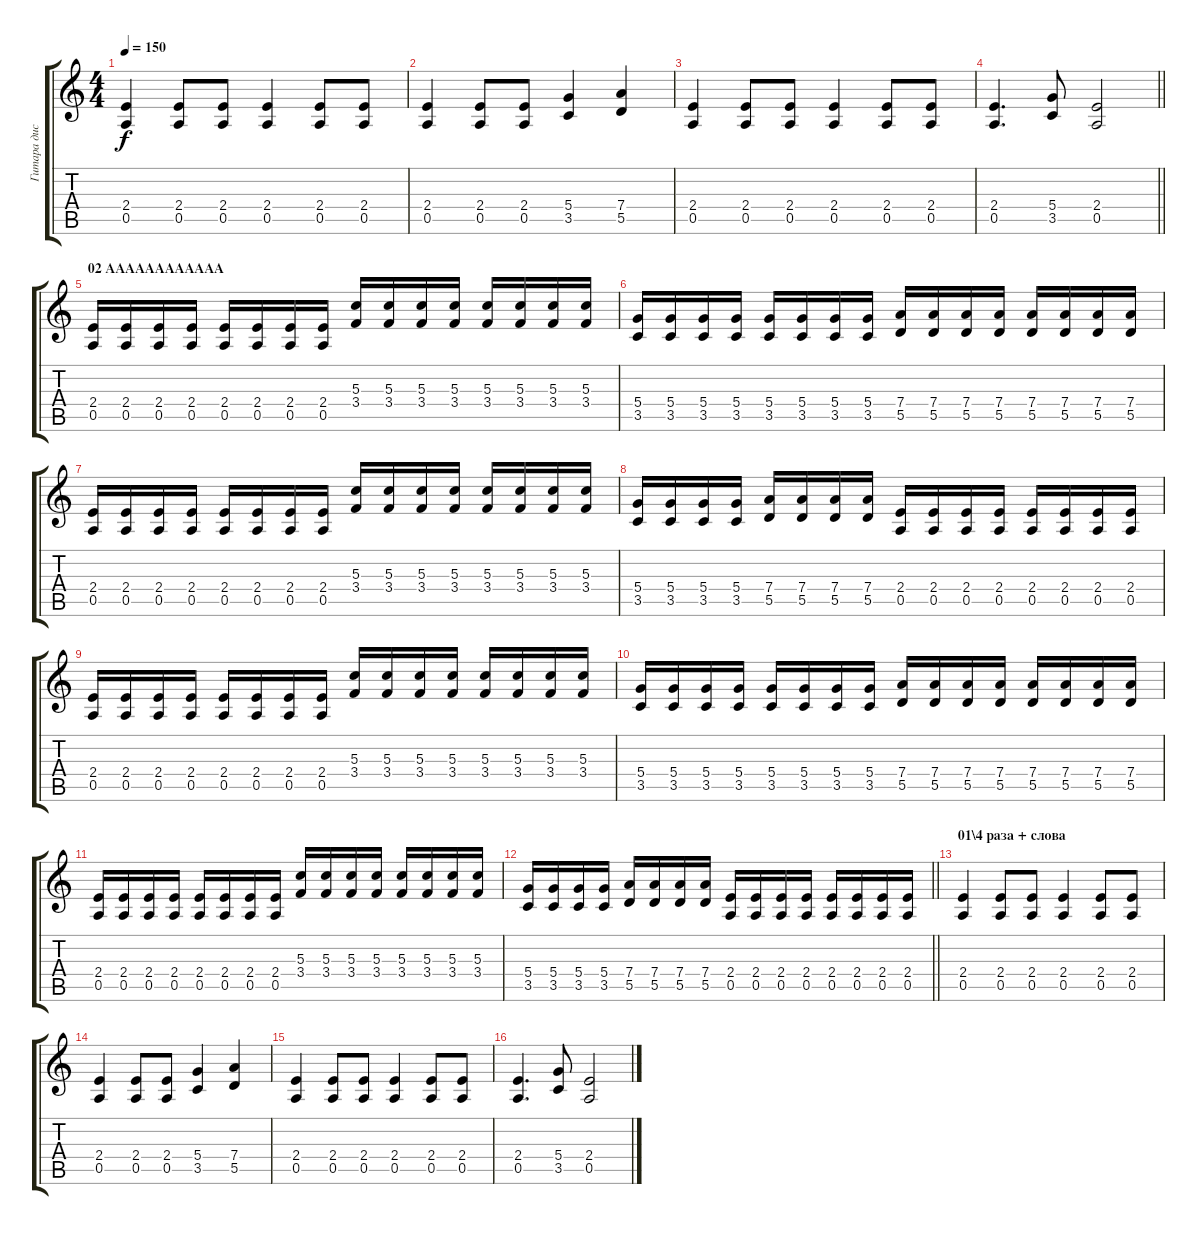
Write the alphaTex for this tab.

\track ("Гитара дист 2" "Гитара дис") {instrument distortionguitar}
\staff {score tabs}
\tuning (E4 B3 G3 D3 A2 E2) {hide}
\ts (4 4)
\tempo 150
\clef g2
\ks c
(2.4 0.5).4{dy f} (2.4 0.5).8 (2.4 0.5).8 (2.4 0.5).4 (2.4 0.5).8 (2.4 0.5).8 |
(2.4 0.5).4 (2.4 0.5).8 (2.4 0.5).8 (5.4 3.5).4 (7.4 5.5).4 |
(2.4 0.5).4 (2.4 0.5).8 (2.4 0.5).8 (2.4 0.5).4 (2.4 0.5).8 (2.4 0.5).8 |
\barLineRight lightlight
(2.4 0.5).4{d} (5.4 3.5).8 (2.4 0.5).2 |
\section ("" "02 АААААААААААА")
(2.4 0.5).16 (2.4 0.5).16 (2.4 0.5).16 (2.4 0.5).16 (2.4 0.5).16 (2.4 0.5).16 (2.4 0.5).16 (2.4 0.5).16 (5.3 3.4).16 (5.3 3.4).16 (5.3 3.4).16 (5.3 3.4).16 (5.3 3.4).16 (5.3 3.4).16 (5.3 3.4).16 (5.3 3.4).16 |
(5.4 3.5).16 (5.4 3.5).16 (5.4 3.5).16 (5.4 3.5).16 (5.4 3.5).16 (5.4 3.5).16 (5.4 3.5).16 (5.4 3.5).16 (7.4 5.5).16 (7.4 5.5).16 (7.4 5.5).16 (7.4 5.5).16 (7.4 5.5).16 (7.4 5.5).16 (7.4 5.5).16 (7.4 5.5).16 |
(2.4 0.5).16 (2.4 0.5).16 (2.4 0.5).16 (2.4 0.5).16 (2.4 0.5).16 (2.4 0.5).16 (2.4 0.5).16 (2.4 0.5).16 (5.3 3.4).16 (5.3 3.4).16 (5.3 3.4).16 (5.3 3.4).16 (5.3 3.4).16 (5.3 3.4).16 (5.3 3.4).16 (5.3 3.4).16 |
(5.4 3.5).16 (5.4 3.5).16 (5.4 3.5).16 (5.4 3.5).16 (7.4 5.5).16 (7.4 5.5).16 (7.4 5.5).16 (7.4 5.5).16 (2.4 0.5).16 (2.4 0.5).16 (2.4 0.5).16 (2.4 0.5).16 (2.4 0.5).16 (2.4 0.5).16 (2.4 0.5).16 (2.4 0.5).16 |
(2.4 0.5).16 (2.4 0.5).16 (2.4 0.5).16 (2.4 0.5).16 (2.4 0.5).16 (2.4 0.5).16 (2.4 0.5).16 (2.4 0.5).16 (5.3 3.4).16 (5.3 3.4).16 (5.3 3.4).16 (5.3 3.4).16 (5.3 3.4).16 (5.3 3.4).16 (5.3 3.4).16 (5.3 3.4).16 |
(5.4 3.5).16 (5.4 3.5).16 (5.4 3.5).16 (5.4 3.5).16 (5.4 3.5).16 (5.4 3.5).16 (5.4 3.5).16 (5.4 3.5).16 (7.4 5.5).16 (7.4 5.5).16 (7.4 5.5).16 (7.4 5.5).16 (7.4 5.5).16 (7.4 5.5).16 (7.4 5.5).16 (7.4 5.5).16 |
(2.4 0.5).16 (2.4 0.5).16 (2.4 0.5).16 (2.4 0.5).16 (2.4 0.5).16 (2.4 0.5).16 (2.4 0.5).16 (2.4 0.5).16 (5.3 3.4).16 (5.3 3.4).16 (5.3 3.4).16 (5.3 3.4).16 (5.3 3.4).16 (5.3 3.4).16 (5.3 3.4).16 (5.3 3.4).16 |
\barLineRight lightlight
(5.4 3.5).16 (5.4 3.5).16 (5.4 3.5).16 (5.4 3.5).16 (7.4 5.5).16 (7.4 5.5).16 (7.4 5.5).16 (7.4 5.5).16 (2.4 0.5).16 (2.4 0.5).16 (2.4 0.5).16 (2.4 0.5).16 (2.4 0.5).16 (2.4 0.5).16 (2.4 0.5).16 (2.4 0.5).16 |
\section ("" "01\\4 раза + слова")
(2.4 0.5).4 (2.4 0.5).8 (2.4 0.5).8 (2.4 0.5).4 (2.4 0.5).8 (2.4 0.5).8 |
(2.4 0.5).4 (2.4 0.5).8 (2.4 0.5).8 (5.4 3.5).4 (7.4 5.5).4 |
(2.4 0.5).4 (2.4 0.5).8 (2.4 0.5).8 (2.4 0.5).4 (2.4 0.5).8 (2.4 0.5).8 |
(2.4 0.5).4{d} (5.4 3.5).8 (2.4 0.5).2
